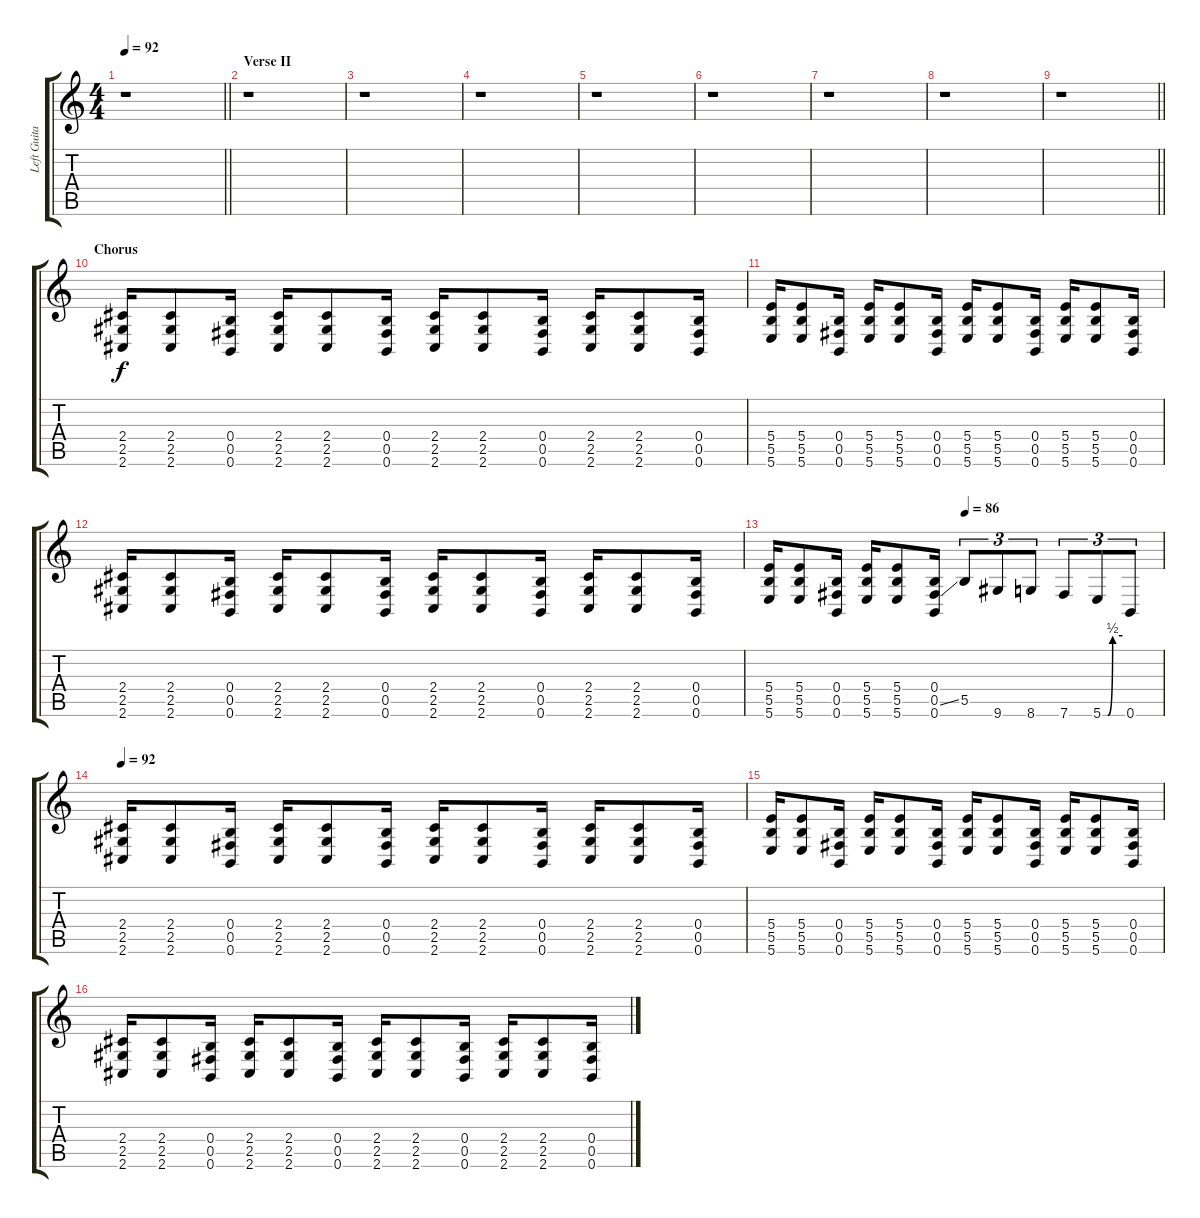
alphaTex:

\track ("Left Guitar" "Left Guita") {instrument overdrivenguitar}
\staff {score tabs}
\tuning (Db4 Ab3 E3 B2 Gb2 B1) {hide}
\ts (4 4)
\tempo 92
\clef g2
\barLineRight lightlight
\ks c
r.1{dy f} |
\section ("" "Verse II")
r.1 |
r.1 |
r.1 |
r.1 |
r.1 |
r.1 |
r.1 |
\barLineRight lightlight
r.1 |
\section ("" "Chorus")
(2.4 2.5 2.6).16 (2.4 2.5 2.6).8 (0.4 0.5 0.6).16 (2.4 2.5 2.6).16 (2.4 2.5 2.6).8 (0.4 0.5 0.6).16 (2.4 2.5 2.6).16 (2.4 2.5 2.6).8 (0.4 0.5 0.6).16 (2.4 2.5 2.6).16 (2.4 2.5 2.6).8 (0.4 0.5 0.6).16 |
(5.4 5.5 5.6).16 (5.4 5.5 5.6).8 (0.4 0.5 0.6).16 (5.4 5.5 5.6).16 (5.4 5.5 5.6).8 (0.4 0.5 0.6).16 (5.4 5.5 5.6).16 (5.4 5.5 5.6).8 (0.4 0.5 0.6).16 (5.4 5.5 5.6).16 (5.4 5.5 5.6).8 (0.4 0.5 0.6).16 |
(2.4 2.5 2.6).16 (2.4 2.5 2.6).8 (0.4 0.5 0.6).16 (2.4 2.5 2.6).16 (2.4 2.5 2.6).8 (0.4 0.5 0.6).16 (2.4 2.5 2.6).16 (2.4 2.5 2.6).8 (0.4 0.5 0.6).16 (2.4 2.5 2.6).16 (2.4 2.5 2.6).8 (0.4 0.5 0.6).16 |
\tempo (86 0.5)
(5.4 5.5 5.6).16 (5.4 5.5 5.6).8 (0.4 0.5 0.6).16 (5.4 5.5 5.6).16 (5.4 5.5 5.6).8 (0.4 0.5{ss} 0.6).16 5.5.8{tu (3 2)} 9.6.8{tu (3 2)} 8.6.8{tu (3 2)} 7.6.8{tu (3 2)} 5.6{be (custom 0 0 15 0 30 2 60 2)}.8{tu (3 2)} 0.6.8{tu (3 2)} |
\tempo 92
(2.4 2.5 2.6).16 (2.4 2.5 2.6).8 (0.4 0.5 0.6).16 (2.4 2.5 2.6).16 (2.4 2.5 2.6).8 (0.4 0.5 0.6).16 (2.4 2.5 2.6).16 (2.4 2.5 2.6).8 (0.4 0.5 0.6).16 (2.4 2.5 2.6).16 (2.4 2.5 2.6).8 (0.4 0.5 0.6).16 |
(5.4 5.5 5.6).16 (5.4 5.5 5.6).8 (0.4 0.5 0.6).16 (5.4 5.5 5.6).16 (5.4 5.5 5.6).8 (0.4 0.5 0.6).16 (5.4 5.5 5.6).16 (5.4 5.5 5.6).8 (0.4 0.5 0.6).16 (5.4 5.5 5.6).16 (5.4 5.5 5.6).8 (0.4 0.5 0.6).16 |
(2.4 2.5 2.6).16 (2.4 2.5 2.6).8 (0.4 0.5 0.6).16 (2.4 2.5 2.6).16 (2.4 2.5 2.6).8 (0.4 0.5 0.6).16 (2.4 2.5 2.6).16 (2.4 2.5 2.6).8 (0.4 0.5 0.6).16 (2.4 2.5 2.6).16 (2.4 2.5 2.6).8 (0.4 0.5 0.6).16
